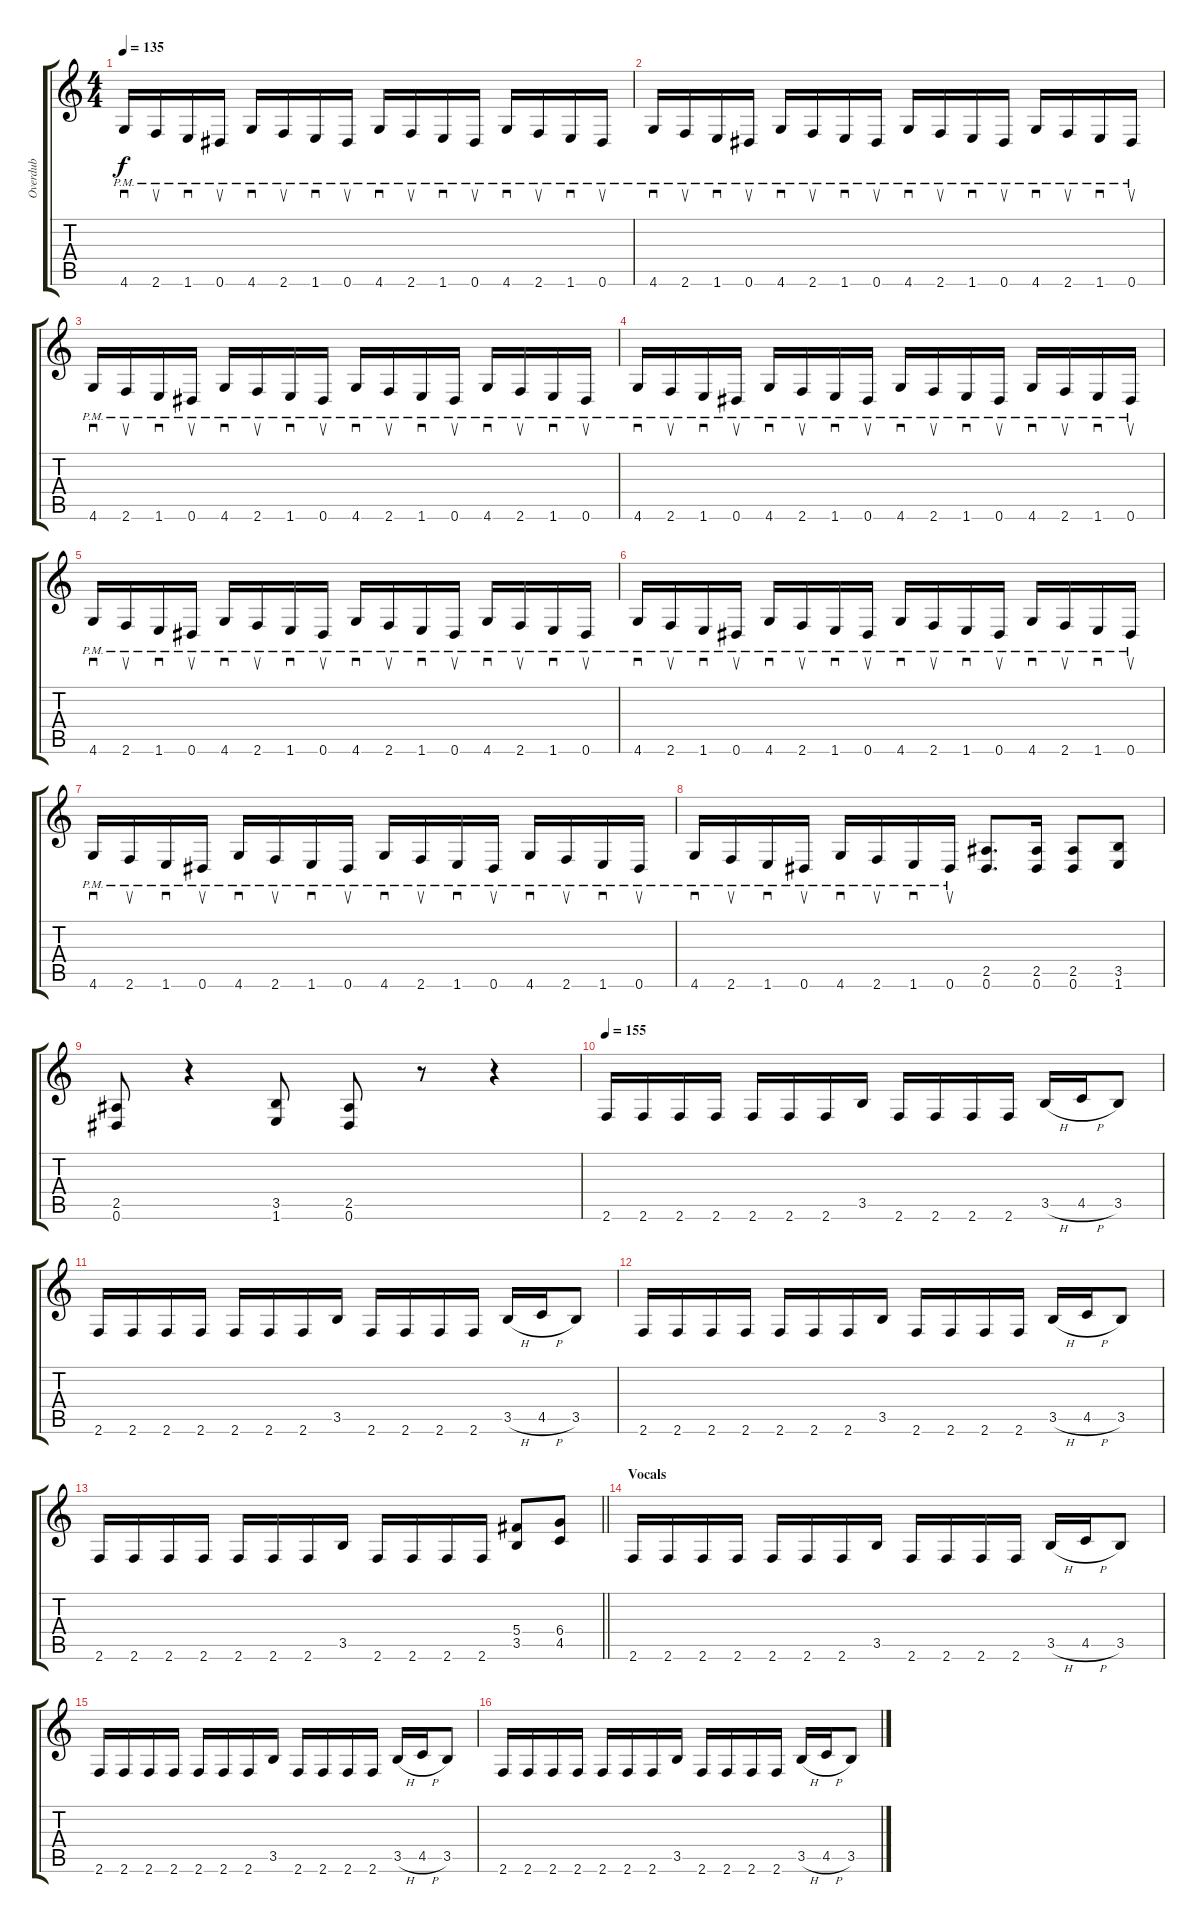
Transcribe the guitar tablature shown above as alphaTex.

\track ("Overdub" "Overdub") {instrument distortionguitar}
\staff {score tabs}
\tuning (Eb4 Bb3 Gb3 Db3 Ab2 Eb2) {hide}
\ts (4 4)
\tempo 135
\clef g2
\ks c
4.6{pm}.16{sd dy f} 2.6{pm}.16{su} 1.6{pm}.16{sd} 0.6{pm}.16{su} 4.6{pm}.16{sd} 2.6{pm}.16{su} 1.6{pm}.16{sd} 0.6{pm}.16{su} 4.6{pm}.16{sd} 2.6{pm}.16{su} 1.6{pm}.16{sd} 0.6{pm}.16{su} 4.6{pm}.16{sd} 2.6{pm}.16{su} 1.6{pm}.16{sd} 0.6{pm}.16{su} |
4.6{pm}.16{sd} 2.6{pm}.16{su} 1.6{pm}.16{sd} 0.6{pm}.16{su} 4.6{pm}.16{sd} 2.6{pm}.16{su} 1.6{pm}.16{sd} 0.6{pm}.16{su} 4.6{pm}.16{sd} 2.6{pm}.16{su} 1.6{pm}.16{sd} 0.6{pm}.16{su} 4.6{pm}.16{sd} 2.6{pm}.16{su} 1.6{pm}.16{sd} 0.6{pm}.16{su} |
4.6{pm}.16{sd} 2.6{pm}.16{su} 1.6{pm}.16{sd} 0.6{pm}.16{su} 4.6{pm}.16{sd} 2.6{pm}.16{su} 1.6{pm}.16{sd} 0.6{pm}.16{su} 4.6{pm}.16{sd} 2.6{pm}.16{su} 1.6{pm}.16{sd} 0.6{pm}.16{su} 4.6{pm}.16{sd} 2.6{pm}.16{su} 1.6{pm}.16{sd} 0.6{pm}.16{su} |
4.6{pm}.16{sd} 2.6{pm}.16{su} 1.6{pm}.16{sd} 0.6{pm}.16{su} 4.6{pm}.16{sd} 2.6{pm}.16{su} 1.6{pm}.16{sd} 0.6{pm}.16{su} 4.6{pm}.16{sd} 2.6{pm}.16{su} 1.6{pm}.16{sd} 0.6{pm}.16{su} 4.6{pm}.16{sd} 2.6{pm}.16{su} 1.6{pm}.16{sd} 0.6{pm}.16{su} |
4.6{pm}.16{sd} 2.6{pm}.16{su} 1.6{pm}.16{sd} 0.6{pm}.16{su} 4.6{pm}.16{sd} 2.6{pm}.16{su} 1.6{pm}.16{sd} 0.6{pm}.16{su} 4.6{pm}.16{sd} 2.6{pm}.16{su} 1.6{pm}.16{sd} 0.6{pm}.16{su} 4.6{pm}.16{sd} 2.6{pm}.16{su} 1.6{pm}.16{sd} 0.6{pm}.16{su} |
4.6{pm}.16{sd} 2.6{pm}.16{su} 1.6{pm}.16{sd} 0.6{pm}.16{su} 4.6{pm}.16{sd} 2.6{pm}.16{su} 1.6{pm}.16{sd} 0.6{pm}.16{su} 4.6{pm}.16{sd} 2.6{pm}.16{su} 1.6{pm}.16{sd} 0.6{pm}.16{su} 4.6{pm}.16{sd} 2.6{pm}.16{su} 1.6{pm}.16{sd} 0.6{pm}.16{su} |
4.6{pm}.16{sd} 2.6{pm}.16{su} 1.6{pm}.16{sd} 0.6{pm}.16{su} 4.6{pm}.16{sd} 2.6{pm}.16{su} 1.6{pm}.16{sd} 0.6{pm}.16{su} 4.6{pm}.16{sd} 2.6{pm}.16{su} 1.6{pm}.16{sd} 0.6{pm}.16{su} 4.6{pm}.16{sd} 2.6{pm}.16{su} 1.6{pm}.16{sd} 0.6{pm}.16{su} |
4.6{pm}.16{sd} 2.6{pm}.16{su} 1.6{pm}.16{sd} 0.6{pm}.16{su} 4.6{pm}.16{sd} 2.6{pm}.16{su} 1.6{pm}.16{sd} 0.6{pm}.16{su} (2.5 0.6).8{d} (2.5 0.6).16 (2.5 0.6).8 (3.5 1.6).8 |
(2.5 0.6).8 r.4 (3.5 1.6).8 (2.5 0.6).8 r.8 r.4 |
\tempo 155
2.6.16 2.6.16 2.6.16 2.6.16 2.6.16 2.6.16 2.6.16 3.5.16 2.6.16 2.6.16 2.6.16 2.6.16 3.5{h}.16 4.5{h}.16 3.5.8 |
2.6.16 2.6.16 2.6.16 2.6.16 2.6.16 2.6.16 2.6.16 3.5.16 2.6.16 2.6.16 2.6.16 2.6.16 3.5{h}.16 4.5{h}.16 3.5.8 |
2.6.16 2.6.16 2.6.16 2.6.16 2.6.16 2.6.16 2.6.16 3.5.16 2.6.16 2.6.16 2.6.16 2.6.16 3.5{h}.16 4.5{h}.16 3.5.8 |
\barLineRight lightlight
2.6.16 2.6.16 2.6.16 2.6.16 2.6.16 2.6.16 2.6.16 3.5.16 2.6.16 2.6.16 2.6.16 2.6.16 (5.4 3.5).8 (6.4 4.5).8 |
\section ("" "Vocals")
2.6.16 2.6.16 2.6.16 2.6.16 2.6.16 2.6.16 2.6.16 3.5.16 2.6.16 2.6.16 2.6.16 2.6.16 3.5{h}.16 4.5{h}.16 3.5.8 |
2.6.16 2.6.16 2.6.16 2.6.16 2.6.16 2.6.16 2.6.16 3.5.16 2.6.16 2.6.16 2.6.16 2.6.16 3.5{h}.16 4.5{h}.16 3.5.8 |
2.6.16 2.6.16 2.6.16 2.6.16 2.6.16 2.6.16 2.6.16 3.5.16 2.6.16 2.6.16 2.6.16 2.6.16 3.5{h}.16 4.5{h}.16 3.5.8
